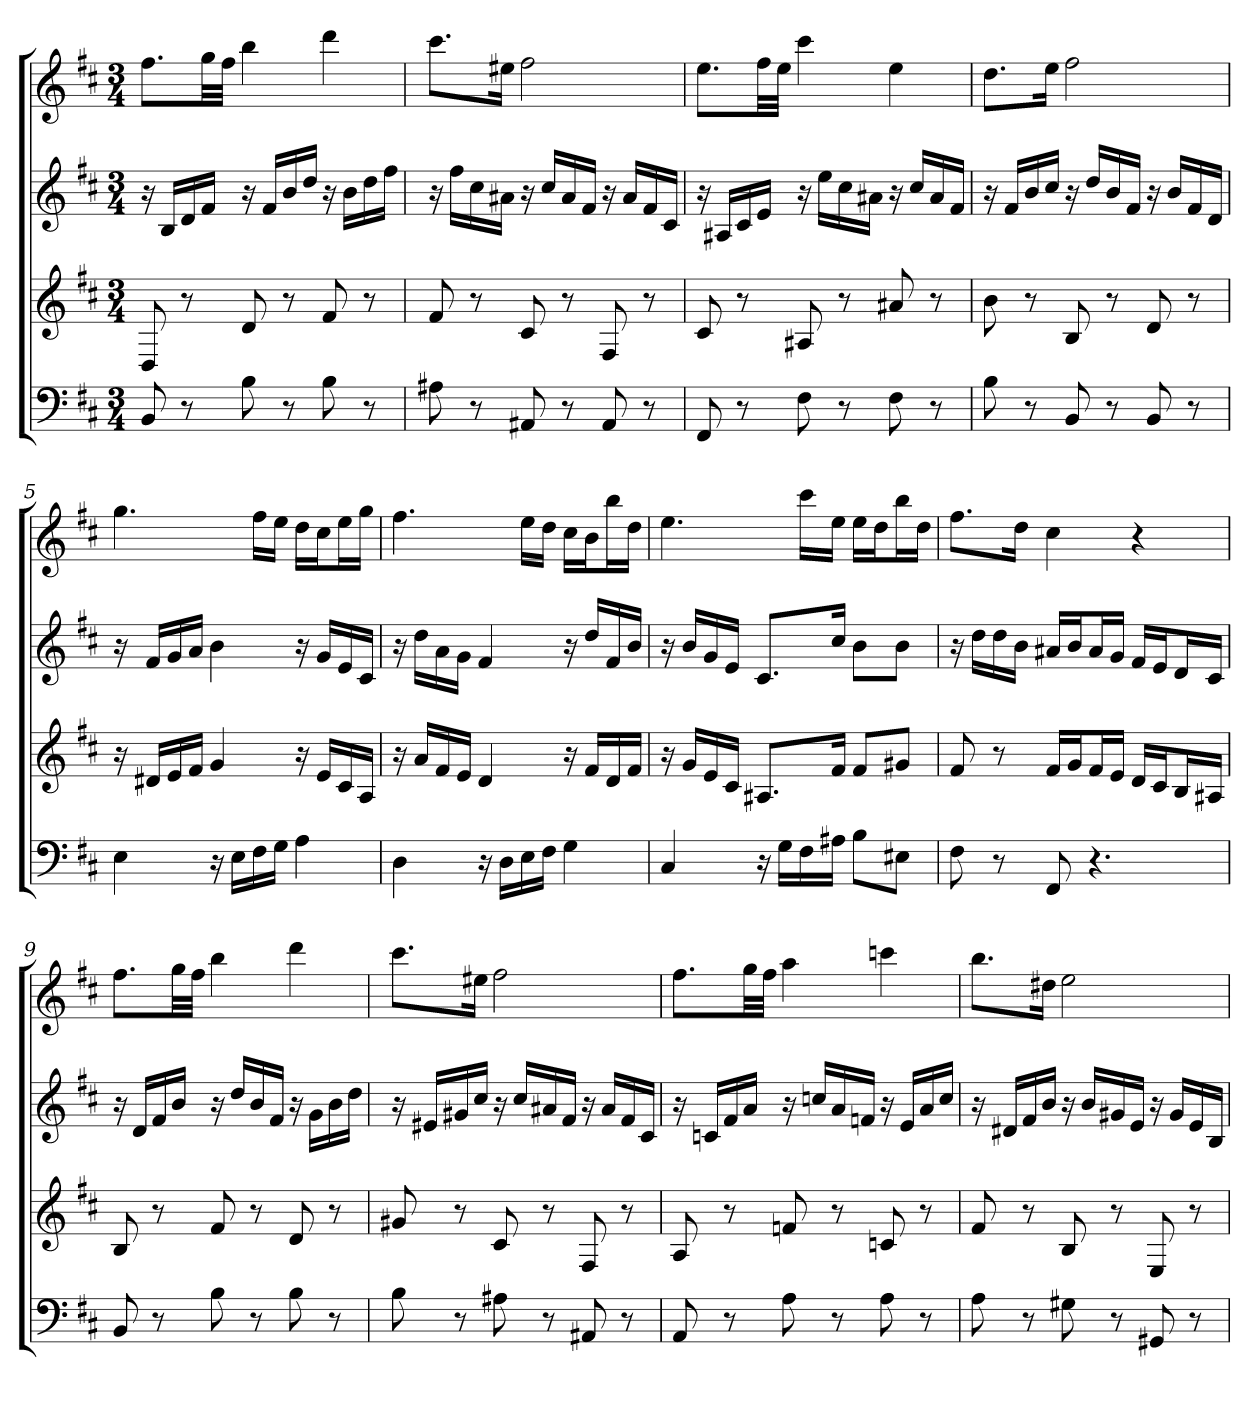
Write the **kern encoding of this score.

**kern	**kern	**kern	**kern
*part4	*part3	*part2	*part1
*staff4	*staff3	*staff2	*staff1
*k[f#c#]	*k[f#c#]	*k[f#c#]	*k[f#c#]
*b:	*b:	*b:	*b:
*M3/4	*M3/4	*M3/4	*M3/4
=	=	=	=
8BB	8D	16r	8.ff#L
.	.	16BLL	.
8r	8r	16d	.
.	.	16f#JJ	32ggLL
.	.	.	32ff#JJJ
8B	8d	16r	4bb
.	.	16f#LL	.
8r	8r	16b	.
.	.	16ddJJ	.
8B	8f#	16r	4ddd
.	.	16bLL	.
8r	8r	16dd	.
.	.	16ff#JJ	.
=2	=2	=2	=2
8A#X	8f#	16r	8.ccc#L
.	.	16ff#LL	.
8r	8r	16cc#	.
.	.	16a#XJJ	16ee#XJk
8AA#X	8c#	16r	2ff#
.	.	16cc#LL	.
8r	8r	16a#	.
.	.	16f#JJ	.
8AA#	8F#	16r	.
.	.	16a#LL	.
8r	8r	16f#	.
.	.	16c#JJ	.
=3	=3	=3	=3
8FF#	8c#	16r	8.eeL
.	.	16A#XLL	.
8r	8r	16c#	.
.	.	16eJJ	32ff#LL
.	.	.	32eeJJJ
8F#	8A#X	16r	4ccc#
.	.	16eeLL	.
8r	8r	16cc#	.
.	.	16a#XJJ	.
8F#	8a#X	16r	4ee
.	.	16cc#LL	.
8r	8r	16a#	.
.	.	16f#JJ	.
=4	=4	=4	=4
8B	8b	16r	8.ddL
.	.	16f#LL	.
8r	8r	16b	.
.	.	16cc#JJ	16eeJk
8BB	8B	16r	2ff#
.	.	16ddLL	.
8r	8r	16b	.
.	.	16f#JJ	.
8BB	8d	16r	.
.	.	16bLL	.
8r	8r	16f#	.
.	.	16dJJ	.
=5	=5	=5	=5
4E	16r	16r	4.gg
.	16d#XLL	16f#LL	.
.	16e	16g	.
.	16f#JJ	16aJJ	.
16r	4g	4b	.
16ELL	.	.	.
16F#	.	.	16ff#LL
16GJJ	.	.	16eeJJ
4A	16r	16r	16ddLL
.	16eLL	16gLL	16cc#J
.	16c#	16e	16eeL
.	16AJJ	16c#JJ	16ggJJ
=6	=6	=6	=6
4D	16r	16r	4.ff#
.	16aLL	16ddLL	.
.	16f#	16a	.
.	16eJJ	16gJJ	.
16r	4d	4f#	.
16DLL	.	.	.
16E	.	.	16eeLL
16F#JJ	.	.	16ddJJ
4G	16r	16r	16cc#LL
.	16f#LL	16ddLL	16bJ
.	16d	16f#	16bbL
.	16f#JJ	16bJJ	16ddJJ
=7	=7	=7	=7
4C#	16r	16r	4.ee
.	16gLL	16bLL	.
.	16e	16g	.
.	16c#JJ	16eJJ	.
16r	8.A#XL	8.c#L	.
16GLL	.	.	.
16F#	.	.	16ccc#LL
16A#XJJ	16f#Jk	16cc#Jk	16eeJJ
8BL	8f#L	8bL	16eeLL
.	.	.	16ddJ
8E#XJ	8g#XJ	8bJ	16bbL
.	.	.	16ddJJ
=8	=8	=8	=8
8F#	8f#	16r	8.ff#L
.	.	16ddLL	.
8r	8r	16dd	.
.	.	16bJJ	16ddJk
8FF#	16f#LL	16a#XLL	4cc#
.	16gJ	16bJ	.
4.r	16f#L	16a#L	.
.	16eJJ	16gJJ	.
.	16dLL	16f#LL	4r
.	16c#J	16eJ	.
.	16BL	16dL	.
.	16A#XJJ	16c#JJ	.
=9	=9	=9	=9
8BB	8B	16r	8.ff#L
.	.	16dLL	.
8r	8r	16f#	.
.	.	16bJJ	32ggLL
.	.	.	32ff#JJJ
8B	8f#	16r	4bb
.	.	16ddLL	.
8r	8r	16b	.
.	.	16f#JJ	.
8B	8d	16r	4ddd
.	.	16gLL	.
8r	8r	16b	.
.	.	16ddJJ	.
=10	=10	=10	=10
8B	8g#X	16r	8.ccc#L
.	.	16e#XLL	.
8r	8r	16g#X	.
.	.	16cc#JJ	16ee#XJk
8A#X	8c#	16r	2ff#
.	.	16cc#LL	.
8r	8r	16a#X	.
.	.	16f#JJ	.
8AA#X	8F#	16r	.
.	.	16a#LL	.
8r	8r	16f#	.
.	.	16c#JJ	.
=11	=11	=11	=11
8AA	8A	16r	8.ff#L
.	.	16cnLL	.
8r	8r	16f#	.
.	.	16aJJ	32ggLL
.	.	.	32ff#JJJ
8A	8fn	16r	4aa
.	.	16ccnLL	.
8r	8r	16a	.
.	.	16fnJJ	.
8A	8cn	16r	4cccn
.	.	16eLL	.
8r	8r	16a	.
.	.	16ccJJ	.
=12	=12	=12	=12
8A	8f#	16r	8.bbL
.	.	16d#XLL	.
8r	8r	16f#	.
.	.	16bJJ	16dd#XJk
8G#X	8B	16r	2ee
.	.	16bLL	.
8r	8r	16g#X	.
.	.	16eJJ	.
8GG#X	8E	16r	.
.	.	16g#LL	.
8r	8r	16e	.
.	.	16BJJ	.
=	=	=	=
*-	*-	*-	*-
